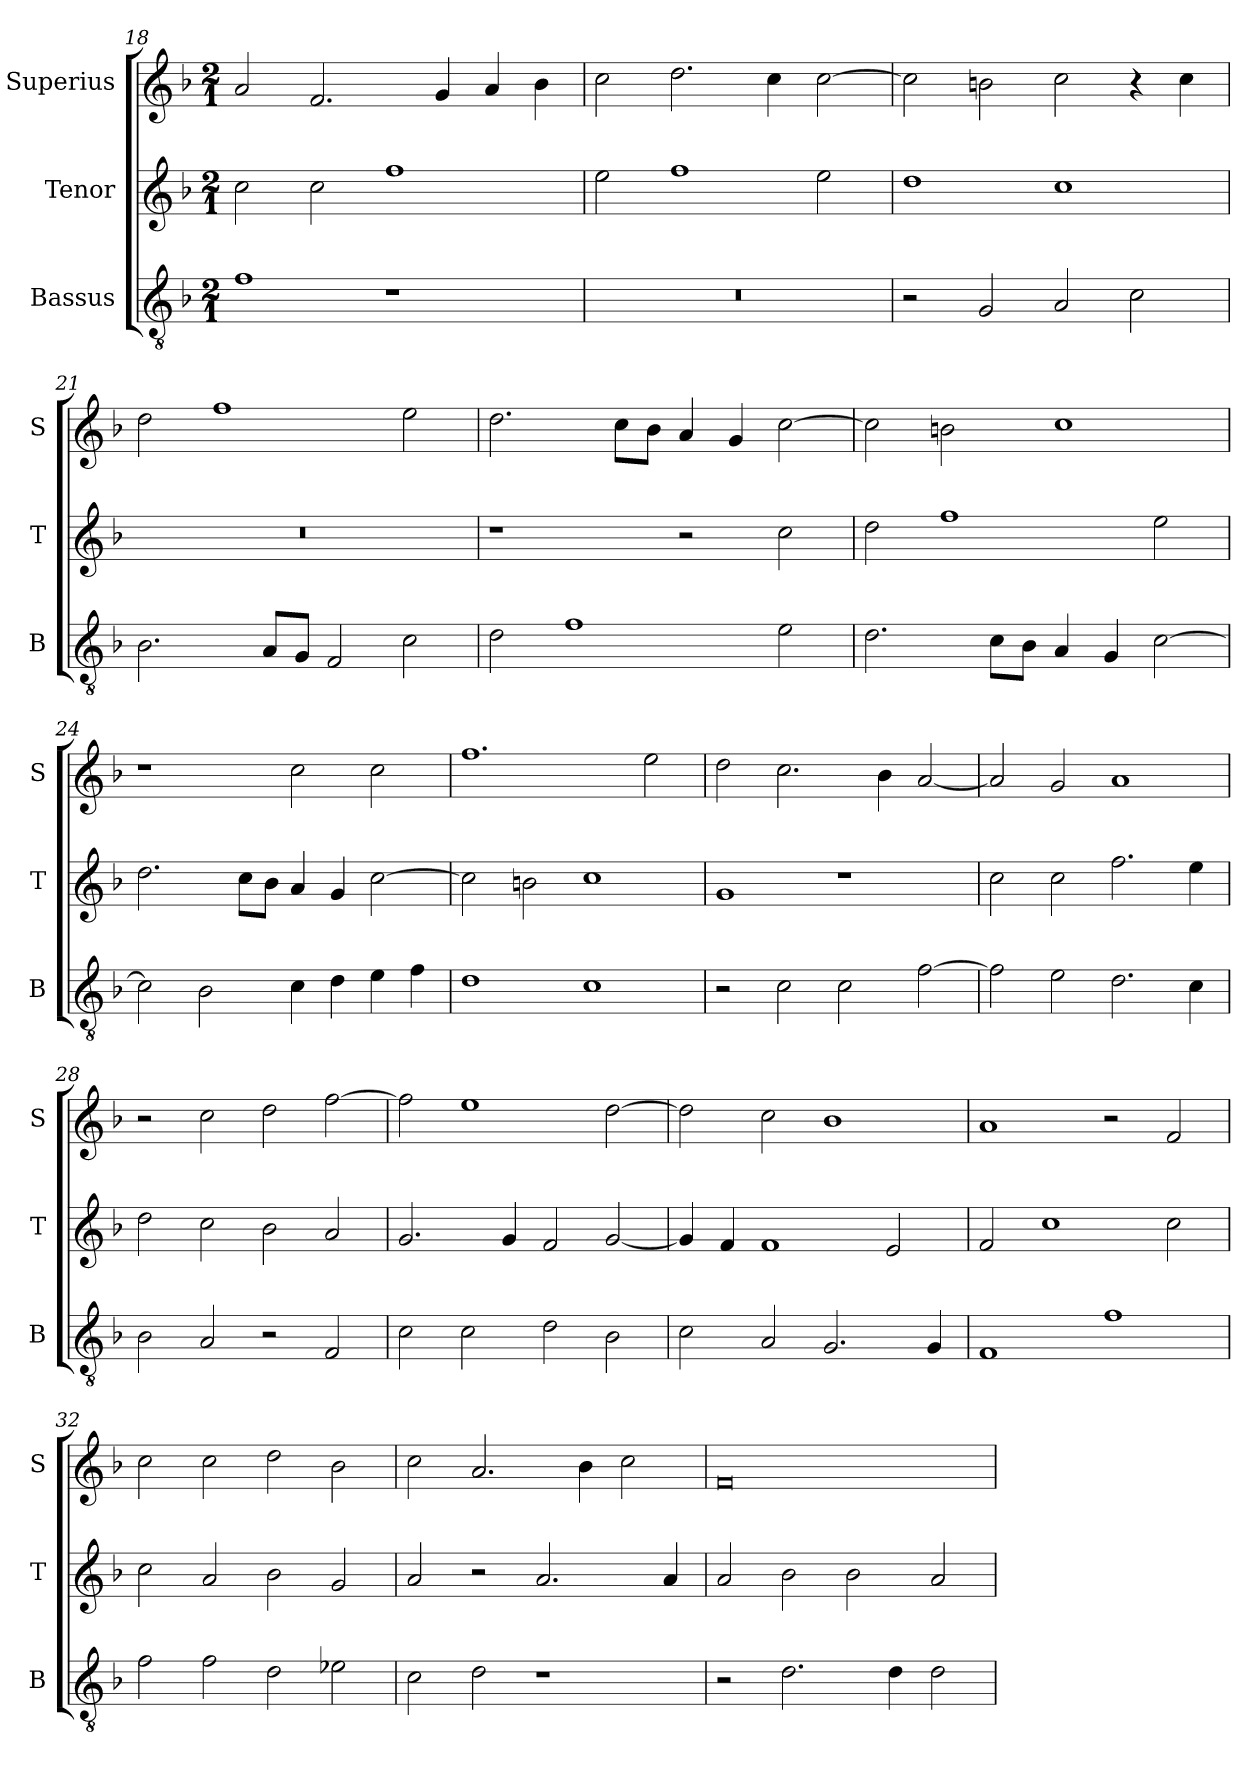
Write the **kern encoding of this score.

**kern	**kern	**kern
*part3	*part2	*part1
*staff3	*staff2	*staff1
*I"Bassus	*I"Tenor	*I"Superius
*I'B	*I'T	*I'S
*clefGv2	*clefG2	*clefG2
*k[b-]	*k[b-]	*k[b-]
*F:	*F:	*F:
*M2/1	*M2/1	*M2/1
=18	=18	=18
1f	2cc	2a
.	2cc	2.f
1r	1ff	.
.	.	4g
.	.	4a
.	.	4b-
=19	=19	=19
0r	2ee	2cc
.	1ff	2.dd
.	.	4cc
.	2ee	[2cc
=20	=20	=20
2r	1dd	2cc]
2G	.	2bn
2A	1cc	2cc
2c	.	4r
.	.	4cc
=21	=21	=21
2.B-	0r	2dd
.	.	1ff
8AL	.	.
8GJ	.	.
2F	.	.
2c	.	2ee
=22	=22	=22
2d	1r	2.dd
1f	.	.
.	.	8ccL
.	.	8b-J
.	2r	4a
.	.	4g
2e	2cc	[2cc
=23	=23	=23
2.d	2dd	2cc]
.	1ff	2bn
8cL	.	.
8B-J	.	.
4A	.	1cc
4G	.	.
[2c	2ee	.
=24	=24	=24
2c]	2.dd	1r
2B-	.	.
.	8ccL	.
.	8b-J	.
4c	4a	2cc
4d	4g	.
4e	[2cc	2cc
4f	.	.
=25	=25	=25
1d	2cc]	1.ff
.	2bn	.
1c	1cc	.
.	.	2ee
=26	=26	=26
2r	1g	2dd
2c	.	2.cc
2c	1r	.
.	.	4b-
[2f	.	[2a
=27	=27	=27
2f]	2cc	2a]
2e	2cc	2g
2.d	2.ff	1a
4c	4ee	.
=28	=28	=28
2B-	2dd	2r
2A	2cc	2cc
2r	2b-	2dd
2F	2a	[2ff
=29	=29	=29
2c	2.g	2ff]
2c	.	1ee
.	4g	.
2d	2f	.
2B-	[2g	[2dd
=30	=30	=30
2c	4g]	2dd]
.	4f	.
2A	1f	2cc
2.G	.	1b-
.	2e	.
4G	.	.
=31	=31	=31
1F	2f	1a
.	1cc	.
1f	.	2r
.	2cc	2f
=32	=32	=32
2f	2cc	2cc
2f	2a	2cc
2d	2b-	2dd
2e-X	2g	2b-
=33	=33	=33
2c	2a	2cc
2d	2r	2.a
1r	2.a	.
.	.	4b-
.	.	2cc
.	4a	.
=34	=34	=34
2r	2a	0f
2.d	2b-	.
.	2b-	.
4d	.	.
2d	2a	.
=	=	=
*-	*-	*-
